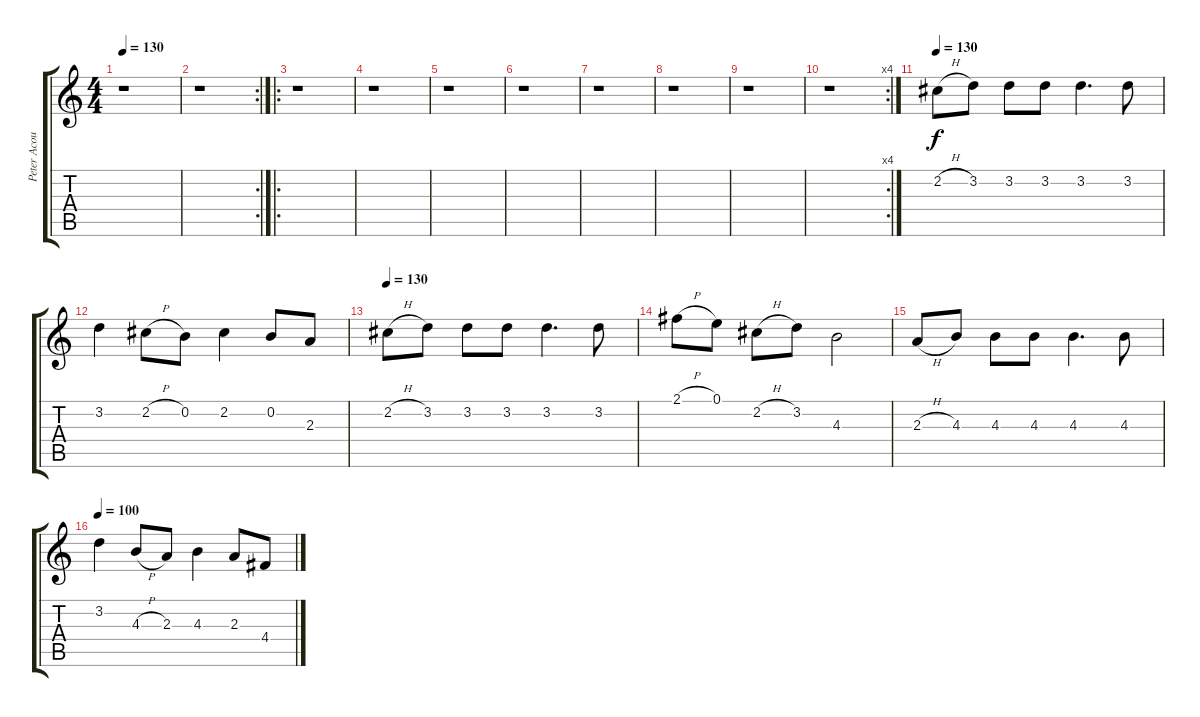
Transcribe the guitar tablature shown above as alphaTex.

\track ("Peter Acoustic" "Peter Acou") {instrument acousticguitarsteel}
\staff {score tabs}
\tuning (E4 B3 G3 D3 A2 E2) {hide}
\ts (4 4)
\tempo 130
\clef g2
\ks c
r.1{dy f} |
\rc 2
r.1 |
\ro
r.1 |
r.1 |
r.1 |
r.1 |
r.1 |
r.1 |
r.1 |
\rc 4
r.1 |
\tempo 130
2.2{h}.8{volume 16 balance 0} 3.2.8 3.2.8 3.2.8 3.2.4{d} 3.2.8 |
3.2.4 2.2{h}.8 0.2.8 2.2.4 0.2.8 2.3.8 |
\tempo 130
2.2{h}.8{volume 16} 3.2.8 3.2.8 3.2.8 3.2.4{d} 3.2.8 |
2.1{h}.8 0.1.8 2.2{h}.8 3.2.8 4.3.2 |
2.3{h}.8 4.3.8 4.3.8 4.3.8 4.3.4{d} 4.3.8 |
\tempo 100
3.2.4 4.3{h}.8 2.3.8 4.3.4 2.3.8 4.4.8
